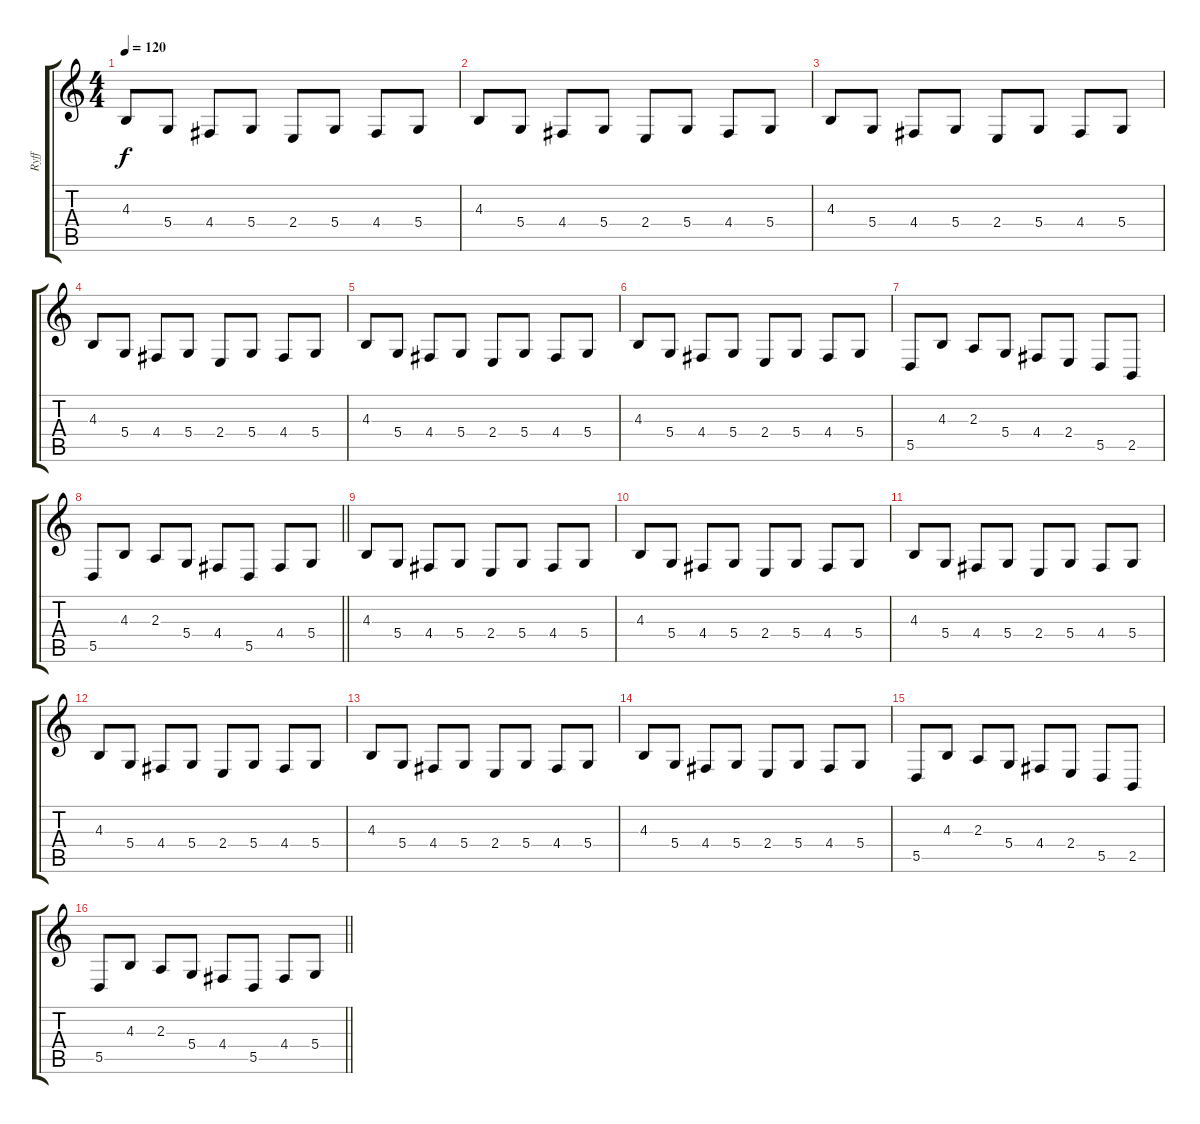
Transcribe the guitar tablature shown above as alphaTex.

\track ("Ryff" "Ryff") {instrument tremolostrings}
\staff {score tabs}
\tuning (E4 B3 G3 D3 A2 E2) {hide}
\ts (4 4)
\tempo 120
\clef g2
\ks c
4.3.8{dy f} 5.4.8 4.4.8 5.4.8 2.4.8 5.4.8 4.4.8 5.4.8 |
4.3.8 5.4.8 4.4.8 5.4.8 2.4.8 5.4.8 4.4.8 5.4.8 |
4.3.8 5.4.8 4.4.8 5.4.8 2.4.8 5.4.8 4.4.8 5.4.8 |
4.3.8 5.4.8 4.4.8 5.4.8 2.4.8 5.4.8 4.4.8 5.4.8 |
4.3.8 5.4.8 4.4.8 5.4.8 2.4.8 5.4.8 4.4.8 5.4.8 |
4.3.8 5.4.8 4.4.8 5.4.8 2.4.8 5.4.8 4.4.8 5.4.8 |
5.5.8 4.3.8 2.3.8 5.4.8 4.4.8 2.4.8 5.5.8 2.5.8 |
\barLineRight lightlight
5.5.8 4.3.8 2.3.8 5.4.8 4.4.8 5.5.8 4.4.8 5.4.8 |
4.3.8 5.4.8 4.4.8 5.4.8 2.4.8 5.4.8 4.4.8 5.4.8 |
4.3.8 5.4.8 4.4.8 5.4.8 2.4.8 5.4.8 4.4.8 5.4.8 |
4.3.8 5.4.8 4.4.8 5.4.8 2.4.8 5.4.8 4.4.8 5.4.8 |
4.3.8 5.4.8 4.4.8 5.4.8 2.4.8 5.4.8 4.4.8 5.4.8 |
4.3.8 5.4.8 4.4.8 5.4.8 2.4.8 5.4.8 4.4.8 5.4.8 |
4.3.8 5.4.8 4.4.8 5.4.8 2.4.8 5.4.8 4.4.8 5.4.8 |
5.5.8 4.3.8 2.3.8 5.4.8 4.4.8 2.4.8 5.5.8 2.5.8 |
\barLineRight lightlight
5.5.8 4.3.8 2.3.8 5.4.8 4.4.8 5.5.8 4.4.8 5.4.8
